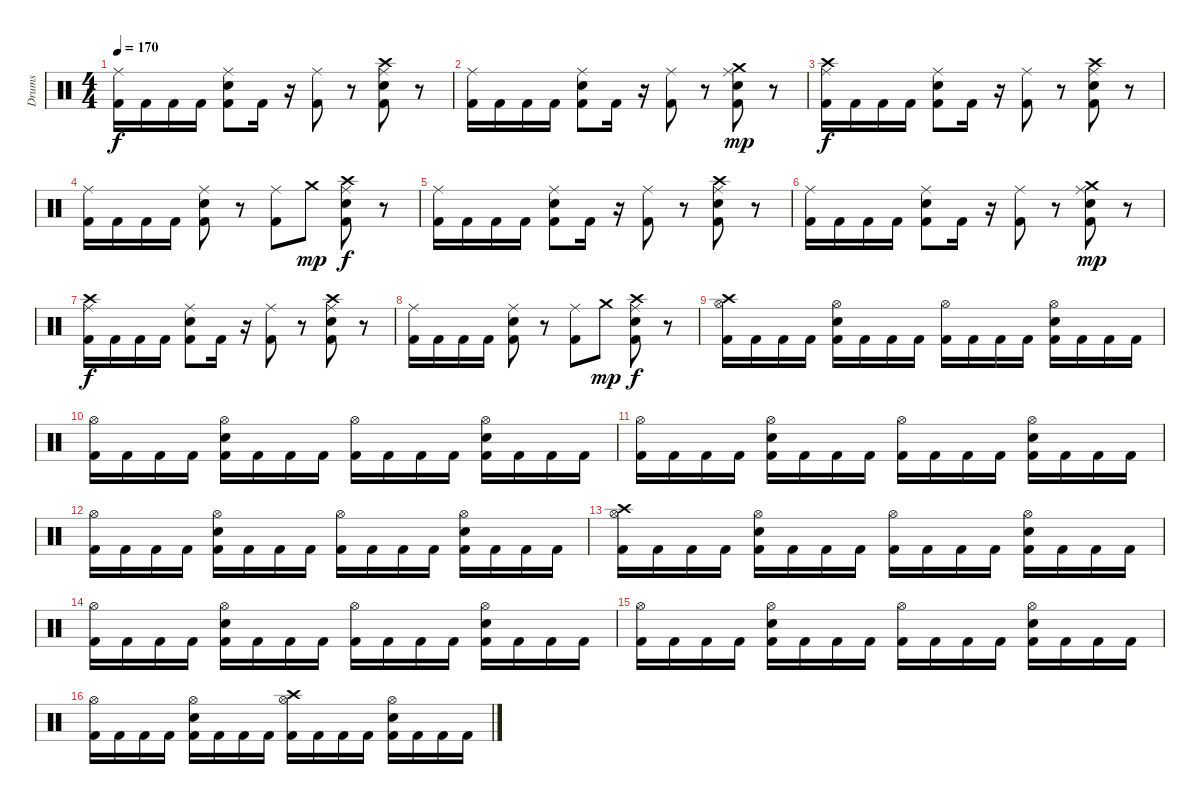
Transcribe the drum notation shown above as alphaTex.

\track ("Drums" "Drums") {instrument percussion}
\staff {score}
\articulation defaults
\ts (4 4)
\tempo 170
\clef neutral
\ks c
("Ride (middle)" "Kick (hit) 2").16{dy f} "Kick (hit) 2".16 "Kick (hit) 2".16 "Kick (hit) 2".16 ("Ride (middle)" "Kick (hit) 2" "Snare (hit) 2").8 "Kick (hit) 2".16 r.16 ("Ride (middle)" "Kick (hit) 2").8 r.8 ("Ride (middle)" "Kick (hit) 2" "Snare (hit) 2" "Crash high (hit)").8 r.8 |
("Kick (hit) 2" "Ride (middle)").16 "Kick (hit) 2".16 "Kick (hit) 2".16 "Kick (hit) 2".16 ("Ride (middle)" "Kick (hit) 2" "Snare (hit) 2").8 "Kick (hit) 2".16 r.16 ("Ride (middle)" "Kick (hit) 2").8 r.8 ("Ride (middle)" "Kick (hit) 2" "Snare (hit) 2" "Crash medium (hit)").8{dy mp} r.8 |
("Kick (hit) 2" "Ride (middle)" "Crash high (hit)").16{dy f} "Kick (hit) 2".16 "Kick (hit) 2".16 "Kick (hit) 2".16 ("Ride (middle)" "Kick (hit) 2" "Snare (hit) 2").8 "Kick (hit) 2".16 r.16 ("Ride (middle)" "Kick (hit) 2").8 r.8 ("Ride (middle)" "Kick (hit) 2" "Snare (hit) 2" "Crash high (hit)").8 r.8 |
("Kick (hit) 2" "Ride (middle)").16 "Kick (hit) 2".16 "Kick (hit) 2".16 "Kick (hit) 2".16 ("Ride (middle)" "Kick (hit) 2" "Snare (hit) 2").8 r.8 ("Ride (middle)" "Kick (hit) 2").8 "Crash medium (hit)".8{dy mp} ("Ride (middle)" "Kick (hit) 2" "Snare (hit) 2" "Crash high (hit)").8{dy f} r.8 |
("Ride (middle)" "Kick (hit) 2").16 "Kick (hit) 2".16 "Kick (hit) 2".16 "Kick (hit) 2".16 ("Ride (middle)" "Kick (hit) 2" "Snare (hit) 2").8 "Kick (hit) 2".16 r.16 ("Ride (middle)" "Kick (hit) 2").8 r.8 ("Ride (middle)" "Kick (hit) 2" "Snare (hit) 2" "Crash high (hit)").8 r.8 |
("Kick (hit) 2" "Ride (middle)").16 "Kick (hit) 2".16 "Kick (hit) 2".16 "Kick (hit) 2".16 ("Ride (middle)" "Kick (hit) 2" "Snare (hit) 2").8 "Kick (hit) 2".16 r.16 ("Ride (middle)" "Kick (hit) 2").8 r.8 ("Ride (middle)" "Kick (hit) 2" "Snare (hit) 2" "Crash medium (hit)").8{dy mp} r.8 |
("Kick (hit) 2" "Ride (middle)" "Crash high (hit)").16{dy f} "Kick (hit) 2".16 "Kick (hit) 2".16 "Kick (hit) 2".16 ("Ride (middle)" "Kick (hit) 2" "Snare (hit) 2").8 "Kick (hit) 2".16 r.16 ("Ride (middle)" "Kick (hit) 2").8 r.8 ("Ride (middle)" "Kick (hit) 2" "Snare (hit) 2" "Crash high (hit)").8 r.8 |
("Kick (hit) 2" "Ride (middle)").16 "Kick (hit) 2".16 "Kick (hit) 2".16 "Kick (hit) 2".16 ("Ride (middle)" "Kick (hit) 2" "Snare (hit) 2").8 r.8 ("Ride (middle)" "Kick (hit) 2").8 "Crash medium (hit)".8{dy mp} ("Ride (middle)" "Kick (hit) 2" "Snare (hit) 2" "Crash high (hit)").8{dy f} r.8 |
("Kick (hit) 2" "Hi-Hat (open)" "Crash high (hit)").16 "Kick (hit) 2".16 "Kick (hit) 2".16 "Kick (hit) 2".16 ("Kick (hit) 2" "Snare (hit) 2" "Hi-Hat (open)").16 "Kick (hit) 2".16 "Kick (hit) 2".16 "Kick (hit) 2".16 ("Kick (hit) 2" "Hi-Hat (open)").16 "Kick (hit) 2".16 "Kick (hit) 2".16 "Kick (hit) 2".16 ("Kick (hit) 2" "Snare (hit) 2" "Hi-Hat (open)").16 "Kick (hit) 2".16 "Kick (hit) 2".16 "Kick (hit) 2".16 |
("Hi-Hat (open)" "Kick (hit) 2").16 "Kick (hit) 2".16 "Kick (hit) 2".16 "Kick (hit) 2".16 ("Kick (hit) 2" "Snare (hit) 2" "Hi-Hat (open)").16 "Kick (hit) 2".16 "Kick (hit) 2".16 "Kick (hit) 2".16 ("Kick (hit) 2" "Hi-Hat (open)").16 "Kick (hit) 2".16 "Kick (hit) 2".16 "Kick (hit) 2".16 ("Kick (hit) 2" "Snare (hit) 2" "Hi-Hat (open)").16 "Kick (hit) 2".16 "Kick (hit) 2".16 "Kick (hit) 2".16 |
("Hi-Hat (open)" "Kick (hit) 2").16 "Kick (hit) 2".16 "Kick (hit) 2".16 "Kick (hit) 2".16 ("Kick (hit) 2" "Snare (hit) 2" "Hi-Hat (open)").16 "Kick (hit) 2".16 "Kick (hit) 2".16 "Kick (hit) 2".16 ("Kick (hit) 2" "Hi-Hat (open)").16 "Kick (hit) 2".16 "Kick (hit) 2".16 "Kick (hit) 2".16 ("Kick (hit) 2" "Snare (hit) 2" "Hi-Hat (open)").16 "Kick (hit) 2".16 "Kick (hit) 2".16 "Kick (hit) 2".16 |
("Hi-Hat (open)" "Kick (hit) 2").16 "Kick (hit) 2".16 "Kick (hit) 2".16 "Kick (hit) 2".16 ("Kick (hit) 2" "Snare (hit) 2" "Hi-Hat (open)").16 "Kick (hit) 2".16 "Kick (hit) 2".16 "Kick (hit) 2".16 ("Kick (hit) 2" "Hi-Hat (open)").16 "Kick (hit) 2".16 "Kick (hit) 2".16 "Kick (hit) 2".16 ("Kick (hit) 2" "Snare (hit) 2" "Hi-Hat (open)").16 "Kick (hit) 2".16 "Kick (hit) 2".16 "Kick (hit) 2".16 |
("Kick (hit) 2" "Hi-Hat (open)" "Crash high (hit)").16 "Kick (hit) 2".16 "Kick (hit) 2".16 "Kick (hit) 2".16 ("Kick (hit) 2" "Snare (hit) 2" "Hi-Hat (open)").16 "Kick (hit) 2".16 "Kick (hit) 2".16 "Kick (hit) 2".16 ("Kick (hit) 2" "Hi-Hat (open)").16 "Kick (hit) 2".16 "Kick (hit) 2".16 "Kick (hit) 2".16 ("Kick (hit) 2" "Snare (hit) 2" "Hi-Hat (open)").16 "Kick (hit) 2".16 "Kick (hit) 2".16 "Kick (hit) 2".16 |
("Hi-Hat (open)" "Kick (hit) 2").16 "Kick (hit) 2".16 "Kick (hit) 2".16 "Kick (hit) 2".16 ("Kick (hit) 2" "Snare (hit) 2" "Hi-Hat (open)").16 "Kick (hit) 2".16 "Kick (hit) 2".16 "Kick (hit) 2".16 ("Kick (hit) 2" "Hi-Hat (open)").16 "Kick (hit) 2".16 "Kick (hit) 2".16 "Kick (hit) 2".16 ("Kick (hit) 2" "Snare (hit) 2" "Hi-Hat (open)").16 "Kick (hit) 2".16 "Kick (hit) 2".16 "Kick (hit) 2".16 |
("Hi-Hat (open)" "Kick (hit) 2").16 "Kick (hit) 2".16 "Kick (hit) 2".16 "Kick (hit) 2".16 ("Kick (hit) 2" "Snare (hit) 2" "Hi-Hat (open)").16 "Kick (hit) 2".16 "Kick (hit) 2".16 "Kick (hit) 2".16 ("Kick (hit) 2" "Hi-Hat (open)").16 "Kick (hit) 2".16 "Kick (hit) 2".16 "Kick (hit) 2".16 ("Kick (hit) 2" "Snare (hit) 2" "Hi-Hat (open)").16 "Kick (hit) 2".16 "Kick (hit) 2".16 "Kick (hit) 2".16 |
("Hi-Hat (open)" "Kick (hit) 2").16 "Kick (hit) 2".16 "Kick (hit) 2".16 "Kick (hit) 2".16 ("Kick (hit) 2" "Snare (hit) 2" "Hi-Hat (open)").16 "Kick (hit) 2".16 "Kick (hit) 2".16 "Kick (hit) 2".16 ("Kick (hit) 2" "Hi-Hat (open)" "Crash high (hit)").16 "Kick (hit) 2".16 "Kick (hit) 2".16 "Kick (hit) 2".16 ("Kick (hit) 2" "Snare (hit) 2" "Hi-Hat (open)").16 "Kick (hit) 2".16 "Kick (hit) 2".16 "Kick (hit) 2".16
